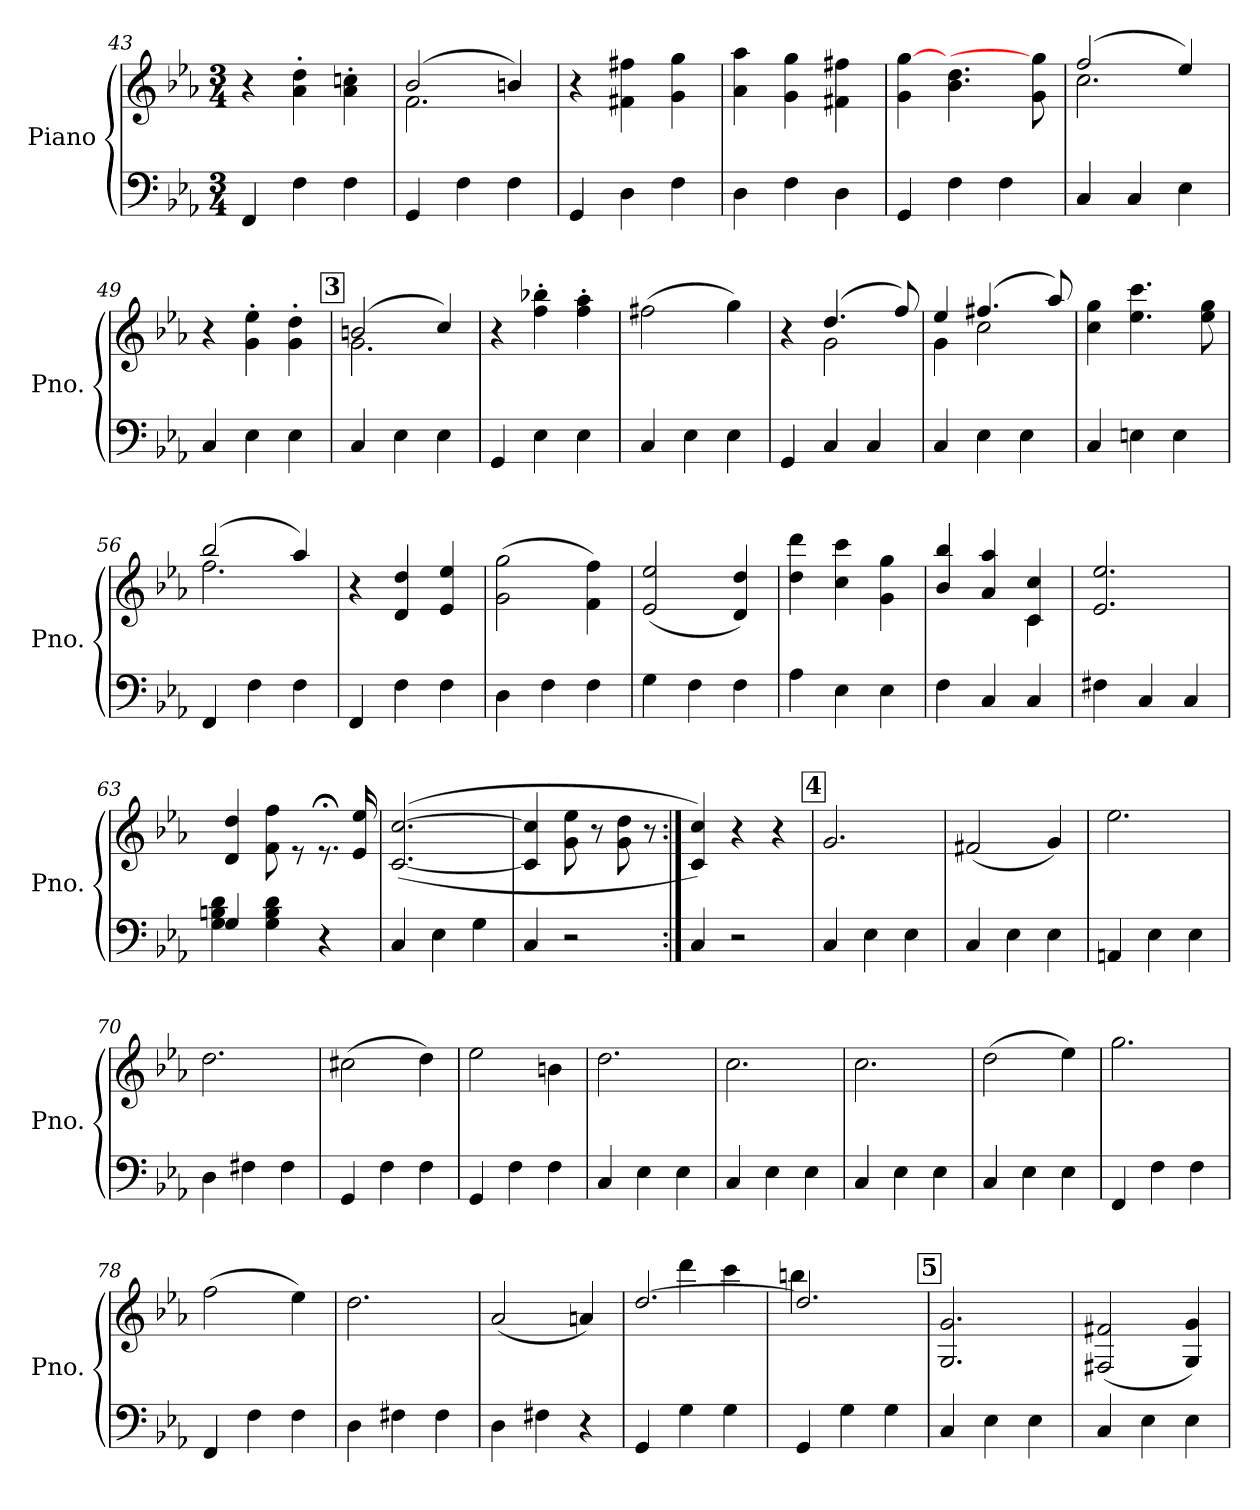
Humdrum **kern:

**kern	**kern
*part1	*part1
*staff2	*staff1
*I"Piano	*
*I'Pno.	*
*clefF4	*clefG2
*k[b-e-a-]	*k[b-e-a-]
*M3/4	*M3/4
=43	=43
4FF/	4r
4F\	4a-\' 4dd\'
4F\	4a-\' 4ccn\'
=44	=44
*	*^
4GG/	(2b-/	2.f\
4F\	.	.
4F\	4bn/)	.
*	*v	*v
=45	=45
4GG/	4r
4D\	4f#X\ 4ff#X\
4F\	4g\ 4gg\
=46	=46
4D\	4a-\ 4aa-\
4F\	4g\ 4gg\
4D\	4f#X\ 4ff#X\
=47	=47
4GG/	4g\ [4gg\
4F\	4.b-\ 4.dd\
4F\	.
.	8g\ 8gg\]
=48	=48
*	*^
4C/	(2ff/	2.cc\
4C/	.	.
4E-\	4ee-/)	.
*	*v	*v
=49	=49
4C/	4r
4E-\	4g\' 4ee-\'
4E-\	4g\' 4dd\'
!!LO:REH:place=s1:a:B:fs=14:t=3
=50	=50
*	*^
4C/	(2bn/	2.g\
4E-\	.	.
4E-\	4cc/)	.
*	*v	*v
!!LO:PB:g=z
=51	=51
4GG/	4r
4E-\	4ff\' 4bb-X\'
4E-\	4ff\' 4aa-\'
=52	=52
4C/	(2ff#X\
4E-\	.
4E-\	4gg\)
=53	=53
*	*^
4GG/	4r	4ryy
4C/	(4.dd/	2g\
4C/	.	.
.	8ff/)	.
=54	=54	=54
4C/	4ee-/	4g\
4E-\	(4.ff#X/	2cc\
4E-\	.	.
.	8aa-/)	.
*	*v	*v
=55	=55
4C/	4cc\ 4gg\
4En\	4.ee-\ 4.ccc\
4E\	.
.	8ee-\ 8gg\
=56	=56
*	*^
4FF/	(2bb-/	2.ff\
4F\	.	.
4F\	4aa-/)	.
*	*v	*v
=57	=57
4FF/	4r
4F\	4d/ 4dd/
4F\	4e-/ 4ee-/
=58	=58
4D\	(2g\ 2gg\
4F\	.
4F\	4f\ 4ff\)
=59	=59
4G\	(2e-/ 2ee-/
4F\	.
4F\	4d/ 4dd/)
=60	=60
4A-\	4dd\ 4ddd\
4E-\	4cc\ 4ccc\
4E-\	4g\ 4gg\
!!LO:LB:g=z
=61	=61
*	*^
4F\	4b-/ 4bb-/	2ryy
4C/	4a-/ 4aa-/	.
4C/	4c/ 4cc/	4c\
*	*v	*v
=62	=62
4F#X\	2.e-/ 2.ee-/
4C/	.
4C/	.
=63	=63
*^	*
4G/	4G\ 4Bn\ 4d\	4d/ 4dd/
4ryy	4G\ 4B\ 4d\	8f\ 8ff\
.	.	8re
4r	4ryy	8.r;<e
.	.	16e-/ 16ee-/
*v	*v	*
=64	=64
4C/	(([2.c/ [2.cc/
4E-\	.
4G\	.
=65	=65
4C/	4c/] 4cc/]
2r	8g\ 8ee-\
.	8r
.	8g\ 8dd\
.	8r
=66:|!	=66:|!
4C/	4c/ 4cc/))
2r	4r
.	4r
!!LO:REH:place=s1:a:B:fs=14:t=4
=67	=67
4C/	2.g/
4E-\	.
4E-\	.
=68	=68
4C/	(2f#X/
4E-\	.
4E-\	4g/)
=69	=69
4AAn/	2.ee-\
4E-\	.
4E-\	.
!!LO:LB:g=z
=70	=70
4D\	2.dd\
4F#X\	.
4F#\	.
=71	=71
4GG/	(2cc#X\
4F\	.
4F\	4dd\)
=72	=72
4GG/	2ee-\
4F\	.
4F\	4bn\
=73	=73
4C/	2.dd\
4E-\	.
4E-\	.
=74	=74
4C/	2.cc\
4E-\	.
4E-\	.
=75	=75
4C/	2.cc\
4E-\	.
4E-\	.
=76	=76
4C/	(2dd\
4E-\	.
4E-\	4ee-\)
=77	=77
4FF/	2.gg\
4F\	.
4F\	.
=78	=78
4FF/	(2ff\
4F\	.
4F\	4ee-\)
=79	=79
4D\	2.dd\
4F#X\	.
4F#\	.
!!LO:LB:g=z
=80	=80
4D\	(2a-/
4F#X\	.
4r	4an/)
=81	=81
*	*^
4GG/	[2.dd/	4ryy
4G\	.	4ddd\
4G\	.	4ccc\
=82	=82	=82
4GG/	2.dd/]	4bbn\
4G\	.	2ryy
4G\	.	.
*	*v	*v
!!LO:REH:place=s1:a:B:fs=14:t=5
=83	=83
4C/	2.G/ 2.g/
4E-\	.
4E-\	.
=84	=84
4C/	(2F#X/ 2f#X/
4E-\	.
4E-\	4G/ 4g/)
=	=
*-	*-
